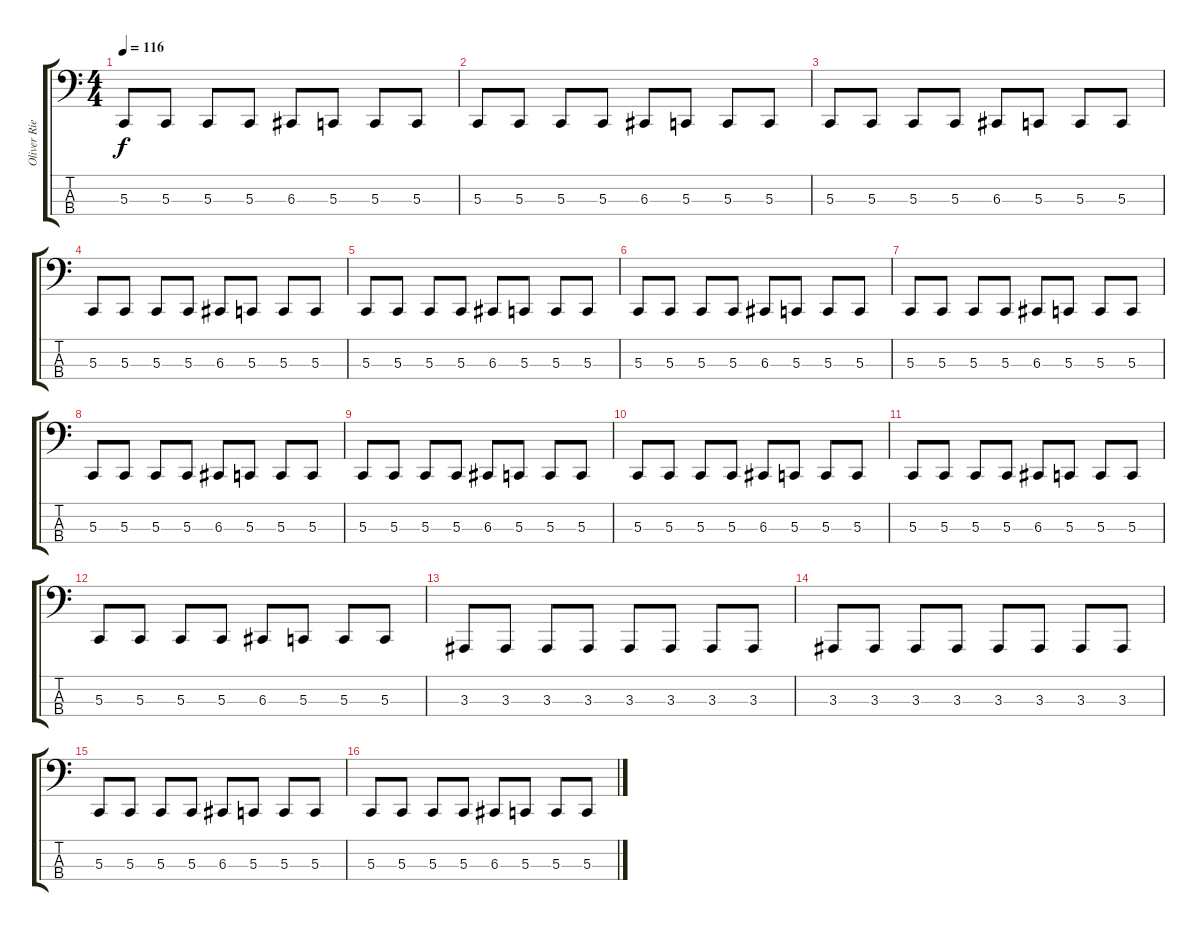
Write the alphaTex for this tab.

\track ("Oliver Riedel" "Oliver Rie") {instrument lead8bassandlead}
\staff {score tabs}
\tuning (F2 C2 G1 D1) {hide}
\ts (4 4)
\tempo 116
\clef f4
\ks c
5.3.8{dy f instrument lead8bassandlead} 5.3.8 5.3.8 5.3.8 6.3.8 5.3.8 5.3.8 5.3.8 |
5.3.8 5.3.8 5.3.8 5.3.8 6.3.8 5.3.8 5.3.8 5.3.8 |
5.3.8 5.3.8 5.3.8 5.3.8 6.3.8 5.3.8 5.3.8 5.3.8 |
5.3.8 5.3.8 5.3.8 5.3.8 6.3.8 5.3.8 5.3.8 5.3.8 |
5.3.8 5.3.8 5.3.8 5.3.8 6.3.8 5.3.8 5.3.8 5.3.8 |
5.3.8 5.3.8 5.3.8 5.3.8 6.3.8 5.3.8 5.3.8 5.3.8 |
5.3.8 5.3.8 5.3.8 5.3.8 6.3.8 5.3.8 5.3.8 5.3.8 |
5.3.8 5.3.8 5.3.8 5.3.8 6.3.8 5.3.8 5.3.8 5.3.8 |
5.3.8 5.3.8 5.3.8 5.3.8 6.3.8 5.3.8 5.3.8 5.3.8 |
5.3.8 5.3.8 5.3.8 5.3.8 6.3.8 5.3.8 5.3.8 5.3.8 |
5.3.8 5.3.8 5.3.8 5.3.8 6.3.8 5.3.8 5.3.8 5.3.8 |
5.3.8 5.3.8 5.3.8 5.3.8 6.3.8 5.3.8 5.3.8 5.3.8 |
3.3.8 3.3.8 3.3.8 3.3.8 3.3.8 3.3.8 3.3.8 3.3.8 |
3.3.8 3.3.8 3.3.8 3.3.8 3.3.8 3.3.8 3.3.8 3.3.8 |
5.3.8 5.3.8 5.3.8 5.3.8 6.3.8 5.3.8 5.3.8 5.3.8 |
5.3.8 5.3.8 5.3.8 5.3.8 6.3.8 5.3.8 5.3.8 5.3.8
